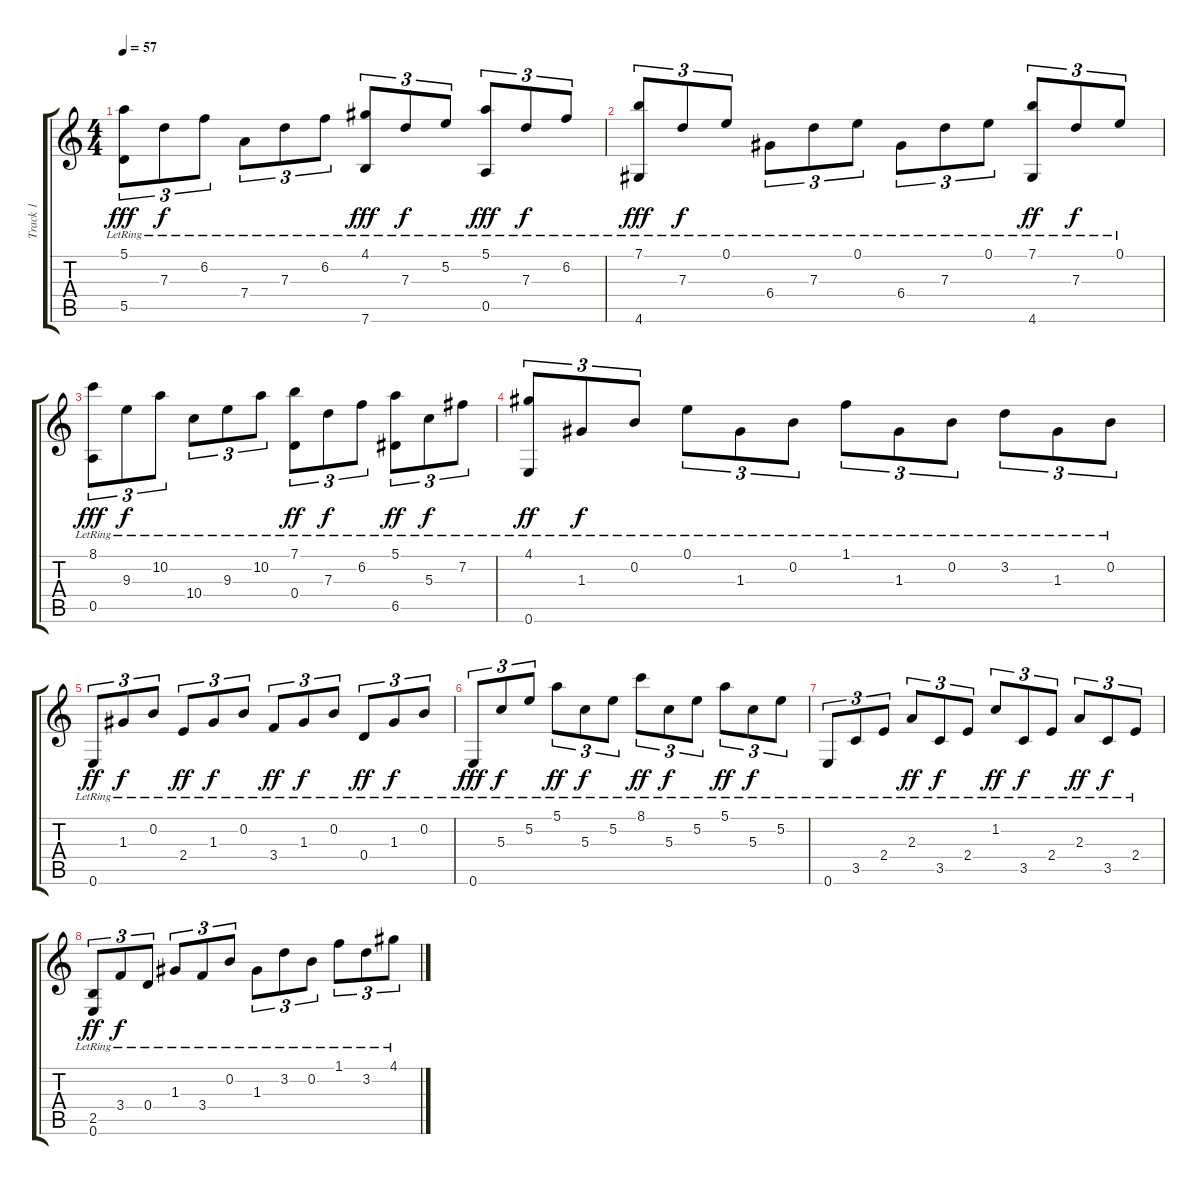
\track ("Track 1" "Track 1") {instrument acousticguitarnylon}
\staff {score tabs}
\tuning (E4 B3 G3 D3 A2 E2) {hide}
\ts (4 4)
\tempo 57
\clef g2
\ks c
(5.1{lr} 5.5{lr}).8{tu (3 2) dy fff} 7.3{lr}.8{tu (3 2) dy f} 6.2{lr}.8{tu (3 2)} 7.4{lr}.8{tu (3 2)} 7.3{lr}.8{tu (3 2)} 6.2{lr}.8{tu (3 2)} (4.1{lr} 7.6{lr}).8{tu (3 2) dy fff} 7.3{lr}.8{tu (3 2) dy f} 5.2{lr}.8{tu (3 2)} (5.1{lr} 0.5{lr}).8{tu (3 2) dy fff} 7.3{lr}.8{tu (3 2) dy f} 6.2{lr}.8{tu (3 2)} |
(7.1{lr} 4.6{lr}).8{tu (3 2) dy fff} 7.3{lr}.8{tu (3 2) dy f} 0.1{lr}.8{tu (3 2)} 6.4{lr}.8{tu (3 2)} 7.3{lr}.8{tu (3 2)} 0.1{lr}.8{tu (3 2)} 6.4{lr}.8{tu (3 2)} 7.3{lr}.8{tu (3 2)} 0.1{lr}.8{tu (3 2)} (7.1{lr} 4.6{lr}).8{tu (3 2) dy ff} 7.3{lr}.8{tu (3 2) dy f} 0.1{lr}.8{tu (3 2)} |
(8.1{lr} 0.5{lr}).8{tu (3 2) dy fff} 9.3{lr}.8{tu (3 2) dy f} 10.2{lr}.8{tu (3 2)} 10.4{lr}.8{tu (3 2)} 9.3{lr}.8{tu (3 2)} 10.2{lr}.8{tu (3 2)} (7.1{lr} 0.4{lr}).8{tu (3 2) dy ff} 7.3{lr}.8{tu (3 2) dy f} 6.2{lr}.8{tu (3 2)} (5.1{lr} 6.5{lr}).8{tu (3 2) dy ff} 5.3{lr}.8{tu (3 2) dy f} 7.2{lr}.8{tu (3 2)} |
(4.1{lr} 0.6{lr}).8{tu (3 2) dy ff} 1.3{lr}.8{tu (3 2) dy f} 0.2{lr}.8{tu (3 2)} 0.1{lr}.8{tu (3 2)} 1.3{lr}.8{tu (3 2)} 0.2{lr}.8{tu (3 2)} 1.1{lr}.8{tu (3 2)} 1.3{lr}.8{tu (3 2)} 0.2{lr}.8{tu (3 2)} 3.2{lr}.8{tu (3 2)} 1.3{lr}.8{tu (3 2)} 0.2{lr}.8{tu (3 2)} |
0.6{lr}.8{tu (3 2) dy ff} 1.3{lr}.8{tu (3 2) dy f} 0.2{lr}.8{tu (3 2)} 2.4{lr}.8{tu (3 2) dy ff} 1.3{lr}.8{tu (3 2) dy f} 0.2{lr}.8{tu (3 2)} 3.4{lr}.8{tu (3 2) dy ff} 1.3{lr}.8{tu (3 2) dy f} 0.2{lr}.8{tu (3 2)} 0.4{lr}.8{tu (3 2) dy ff} 1.3{lr}.8{tu (3 2) dy f} 0.2{lr}.8{tu (3 2)} |
0.6{lr}.8{tu (3 2) dy fff} 5.3{lr}.8{tu (3 2) dy f} 5.2{lr}.8{tu (3 2)} 5.1{lr}.8{tu (3 2) dy ff} 5.3{lr}.8{tu (3 2) dy f} 5.2{lr}.8{tu (3 2)} 8.1{lr}.8{tu (3 2) dy ff} 5.3{lr}.8{tu (3 2) dy f} 5.2{lr}.8{tu (3 2)} 5.1{lr}.8{tu (3 2) dy ff} 5.3{lr}.8{tu (3 2) dy f} 5.2{lr}.8{tu (3 2)} |
0.6{lr}.8{tu (3 2)} 3.5{lr}.8{tu (3 2)} 2.4{lr}.8{tu (3 2)} 2.3{lr}.8{tu (3 2) dy ff} 3.5{lr}.8{tu (3 2) dy f} 2.4{lr}.8{tu (3 2)} 1.2{lr}.8{tu (3 2) dy ff} 3.5{lr}.8{tu (3 2) dy f} 2.4{lr}.8{tu (3 2)} 2.3{lr}.8{tu (3 2) dy ff} 3.5{lr}.8{tu (3 2) dy f} 2.4{lr}.8{tu (3 2)} |
(2.5{lr} 0.6{lr}).8{tu (3 2) dy ff} 3.4{lr}.8{tu (3 2) dy f} 0.4{lr}.8{tu (3 2)} 1.3{lr}.8{tu (3 2)} 3.4{lr}.8{tu (3 2)} 0.2{lr}.8{tu (3 2)} 1.3{lr}.8{tu (3 2)} 3.2{lr}.8{tu (3 2)} 0.2{lr}.8{tu (3 2)} 1.1{lr}.8{tu (3 2)} 3.2{lr}.8{tu (3 2)} 4.1{lr}.8{tu (3 2)}
